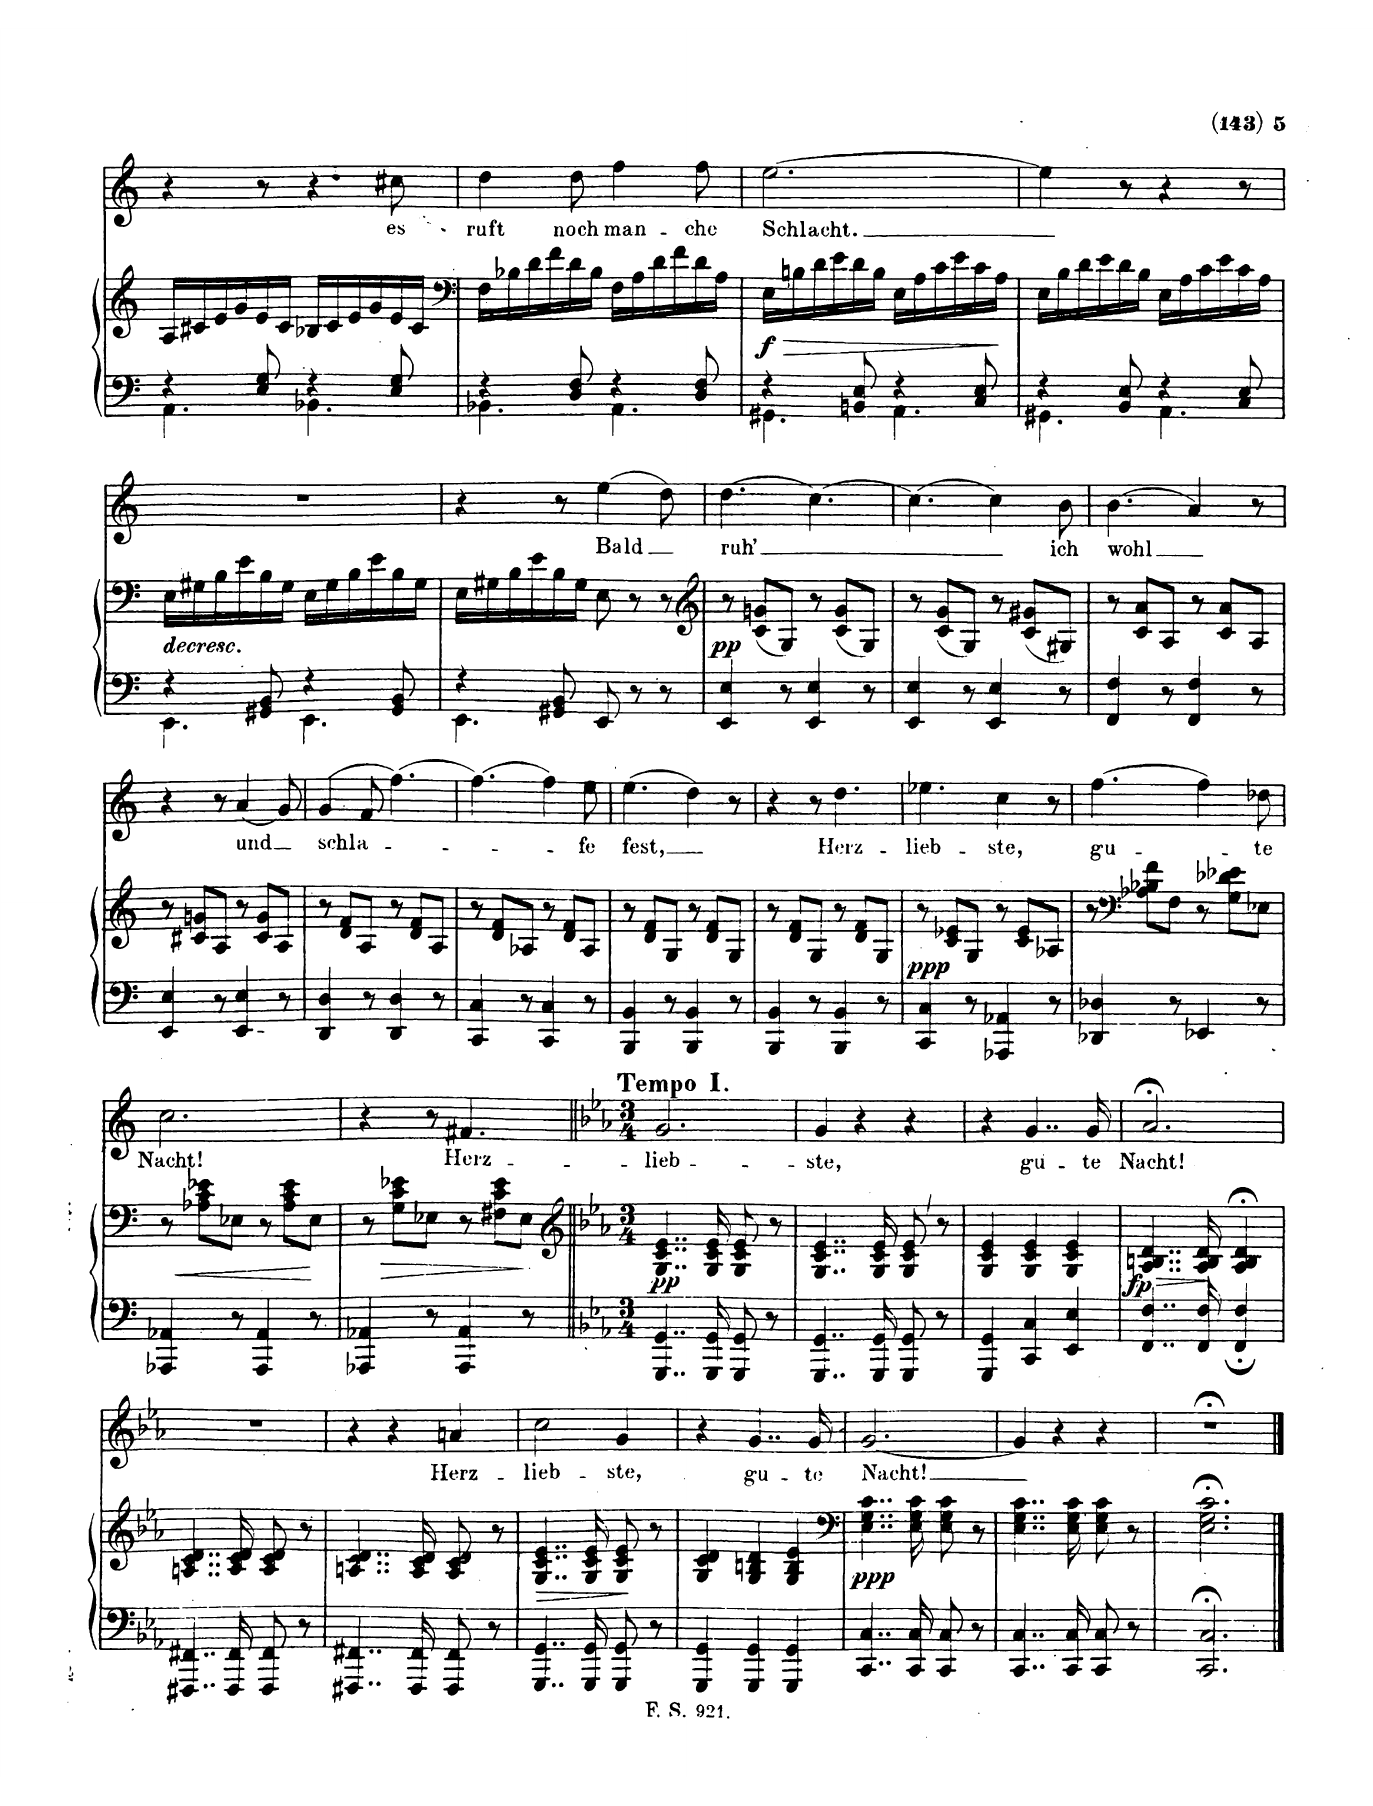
**kern	**kern	**dynam	**kern	**text
*part2	*part2	*part2	*part1	*part1
*staff3	*staff2	*staff2/3	*staff1	*staff1
*I"Piano	*	*	*I"Voice	*
*I'Pno	*	*	*	*
*clefF4	*clefG2	*	*clefG2	*
*k[]	*k[]	*	*k[]	*
*M6/8	*M6/8	*	*M6/8	*
=94	=94	=94	=94	=94
*^	*	*	*	*
4r	4.AA\	16A/LL	.	4r	.
.	.	16c#X/	.	.	.
.	.	16e/	.	.	.
.	.	16g/	.	.	.
8E/ 8G/	.	16e/	.	8r	.
.	.	16c#/JJ	.	.	.
4r	4.BB-X\	16B-X/LL	.	4r	.
.	.	16c#/	.	.	.
.	.	16e/	.	.	.
.	.	16g/	.	.	.
8E/ 8G/	.	16e/	.	8cc#X\	es
.	.	16c#/JJ	.	.	.
=95	=95	=95	=95	=95	=95
*	*	*clefF4	*	*	*
4r	4.BB-X\	16F\LL	.	4dd\	ruft
.	.	16B-X\	.	.	.
.	.	16d\	.	.	.
.	.	16f\	.	.	.
8D/ 8F/	.	16d\	.	8dd\	noch
.	.	16B-\JJ	.	.	.
4r	4.AA\	16F\LL	.	4ff\	man-
.	.	16A\	.	.	.
.	.	16d\	.	.	.
.	.	16f\	.	.	.
8D/ 8F/	.	16d\	.	8ff\	-che
.	.	16A\JJ	.	.	.
=96	=96	=96	=96	=96	=96
!	!	!	!LO:DY:b	!	!
4r	4.GG#X\	16E\LL	f	[2.ee\	Schlacht.
!	!	!	!LO:HP:b	!	!
.	.	16Bn\	>	.	.
.	.	16d\	.	.	.
.	.	16e\	.	.	.
8BBn/ 8E/	.	16d\	.	.	.
.	.	16B\JJ	.	.	.
4r	4.AA\	16E\LL	.	.	.
.	.	16A\	.	.	.
.	.	16c\	.	.	.
.	.	16e\	.	.	.
8C/ 8E/	.	16c\	.	.	.
.	.	16A\JJ	]	.	.
=97	=97	=97	=97	=97	=97
4r	4.GG#X\	16E\LL	.	4ee\]	.
.	.	16B\	.	.	.
.	.	16d\	.	.	.
.	.	16e\	.	.	.
8BB/ 8E/	.	16d\	.	8r	.
.	.	16B\JJ	.	.	.
4r	4.AA\	16E\LL	.	4r	.
.	.	16A\	.	.	.
.	.	16c\	.	.	.
.	.	16e\	.	.	.
8C/ 8E/	.	16c\	.	8r	.
.	.	16A\JJ	.	.	.
=98	=98	=98	=98	=98	=98
!	!	!LO:TX:b:i:t=dim.	!	!	!
4r	4.EE\	16E\LL	.	2.r	.
.	.	16G#X\	.	.	.
.	.	16B\	.	.	.
.	.	16e\	.	.	.
8GG#X/ 8BB/	.	16B\	.	.	.
.	.	16G#\JJ	.	.	.
4r	4.EE\	16E\LL	.	.	.
.	.	16G#\	.	.	.
.	.	16B\	.	.	.
.	.	16e\	.	.	.
8GG#/ 8BB/	.	16B\	.	.	.
.	.	16G#\JJ	.	.	.
=99	=99	=99	=99	=99	=99
4r	4.EE\	16E\LL	.	4r	.
.	.	16G#X\	.	.	.
.	.	16B\	.	.	.
.	.	16e\	.	.	.
8GG#X/ 8BB/	.	16B\	.	8r	.
.	.	16G#\JJ	.	.	.
8EE/	4.ryy	8E\	.	(4ee\	Bald
8r	.	8r	.	.	.
8r	.	8r	.	8dd\)	.
*v	*v	*	*	*	*
=100	=100	=100	=100	=100
*	*clefG2	*	*	*
!	!	!LO:DY:b	!	!
4EE/ 4E/	8r	pp	(4.dd\	ruh’
.	(8c/ 8gn/L	.	.	.
8r	8G/J)	.	.	.
4EE/ 4E/	8r	.	[4.cc\)	.
.	(8c/ 8g/L	.	.	.
8r	8G/J)	.	.	.
=101	=101	=101	=101	=101
4EE/ 4E/	8r	.	4.cc\_	.
.	(8c/ 8g/L	.	.	.
8r	8G/J)	.	.	.
4EE/ 4E/	8r	.	4cc\]	.
.	(8c/ 8g#X/L	.	.	.
8r	8G#X/J)	.	8b\	ich
=102	=102	=102	=102	=102
4FF/ 4F/	8r	.	(4.b\	wohl
.	8c/ 8a/L	.	.	.
8r	8A/J	.	.	.
4FF/ 4F/	8r	.	4a/)	.
.	8c/ 8a/L	.	.	.
8r	8A/J	.	8r	.
=103	=103	=103	=103	=103
4EE/ 4E/	8r	.	4r	.
.	8c#X/ 8gn/L	.	.	.
8r	8A/J	.	8r	.
4EE/ 4E/	8r	.	(4a/	und
.	8c#/ 8g/L	.	.	.
8r	8A/J	.	8g/)	.
=104	=104	=104	=104	=104
4DD/ 4D/	8r	.	(4g/	schla-
.	8d/ 8f/L	.	.	.
8r	8A/J	.	8f/	.
4DD/ 4D/	8r	.	[4.ff\)	.
.	8d/ 8f/L	.	.	.
8r	8A/J	.	.	.
=105	=105	=105	=105	=105
4CC/ 4C/	8r	.	4.ff\_	.
.	8d/ 8f/L	.	.	.
8r	8A-X/J	.	.	.
4CC/ 4C/	8r	.	4ff\]	.
.	8d/ 8f/L	.	.	.
8r	8A-/J	.	8ee\	-fe
=106	=106	=106	=106	=106
4BBB/ 4BB/	8r	.	(4.ee\	fest,
.	8d/ 8f/L	.	.	.
8r	8G/J	.	.	.
4BBB/ 4BB/	8r	.	4dd\)	.
.	8d/ 8f/L	.	.	.
8r	8G/J	.	8r	.
=107	=107	=107	=107	=107
4BBB/ 4BB/	8r	.	4r	.
.	8d/ 8f/L	.	.	.
8r	8G/J	.	8r	.
4BBB/ 4BB/	8r	.	4.dd\	Herz-
.	8d/ 8f/L	.	.	.
8r	8G/J	.	.	.
=108	=108	=108	=108	=108
!	!	!LO:DY:b	!	!
4CC/ 4C/	8r	ppp	4.ee-X\	-lieb-
.	8c/ 8e-X/L	.	.	.
8r	8G/J	.	.	.
4AAA-X/ 4AA-X/	8r	.	4cc\	-ste,
.	8c/ 8e-/L	.	.	.
8r	8A-X/J	.	8r	.
=109	=109	=109	=109	=109
4DD-X/ 4D-X/	8r	.	[4.ff\	gu-
*	*clefF4	*	*	*
.	8A-X\ 8B-X\ 8f\L	.	.	.
8r	8F\J	.	.	.
4EE-X/	8r	.	4ff\]	.
.	8G\ 8d-X\ 8e-X\L	.	.	.
8r	8E-X\J	.	8dd-X\	-te
=110	=110	=110	=110	=110
!	!	!LO:HP:b	!	!
4AAA-X/ 4AA-X/	8r	<	2.cc\	Nacht!
.	8A-X\ 8c\ 8e-X\L	.	.	.
8r	8E-X\J	.	.	.
4AAA-/ 4AA-/	8r	.	.	.
.	8A-\ 8c\ 8e-\L	.	.	.
8r	8E-\J	[	.	.
=111	=111	=111	=111	=111
!	!	!LO:HP:b	!	!
4AAA-X/ 4AA-X/	8r	>	4r	.
.	8G\ 8c\ 8e-X\L	.	.	.
8r	8E-X\J	.	8r	.
4AAA-/ 4AA-/	8r	.	4.f#X/	Herz-
.	8F#X\ 8c\ 8e-\L	.	.	.
8r	8E-\J	]	.	.
=112||	=112||	=112||	=112||	=112||
*	*clefG2	*	*	*
*k[b-e-a-]	*k[b-e-a-]	*	*k[b-e-a-]	*
*M3/4	*M3/4	*	*M3/4	*
*	*^	*	*	*
!	!	!	!	!LO:TX:a:B:t=Tempo I	!
!	!	!	!LO:DY:a=2	!	!
4..GGG/ 4..GG/	4..G/ 4..c/ 4..e-/	4..ryy	pp	2.g/	-lieb-
16GGG/ 16GG/	16e-/	4G/ 4c/	.	.	.
8GGG/ 8GG/	8G/ 8c/ 8e-/	.	.	.	.
8r	8r	.	.	.	.
.	.	16ryy	.	.	.
*	*v	*v	*	*	*
=113	=113	=113	=113	=113
4..GGG/ 4..GG/	4..G/ 4..c/ 4..e-/	.	4g/	-ste,
.	.	.	4r	.
16GGG/ 16GG/	16G/ 16c/ 16e-/	.	.	.
8GGG/ 8GG/	8G/ 8c/ 8e-/	.	4r	.
8r	8r	.	.	.
=114	=114	=114	=114	=114
4GGG/ 4GG/	4G/ 4c/ 4e-/	.	4r	.
4CC/ 4C/	4G/ 4c/ 4e-/	.	4..g/	gu-
4EE-/ 4E-/	4G/ 4c/ 4e-/	.	.	.
.	.	.	16g/	-te
=115	=115	=115	=115	=115
!	!	!LO:HP:b	!	!
!	!	!LO:DY:n=1:b	!	!
4..FF/ 4..F/	4..A-/ 4..B-/ 4..d/	> fp	2.a-;</	Nacht!
16FF/ 16F/	16A-/ 16B-/ 16d/	]	.	.
4FF/; 4F/;	4A-/;< 4B-/;< 4d/;<	.	.	.
=116	=116	=116	=116	=116
4..FFF#X/ 4..FF#X/	4..An/ 4..c/ 4..d/	.	2.r	.
16FFF#/ 16FF#/	16A/ 16c/ 16d/	.	.	.
8FFF#/ 8FF#/	8A/ 8c/ 8d/	.	.	.
8r	8r	.	.	.
=117	=117	=117	=117	=117
4..FFF#X/ 4..FF#X/	4..An/ 4..c/ 4..d/	.	4r	.
.	.	.	4r	.
16FFF#/ 16FF#/	16A/ 16c/ 16d/	.	.	.
8FFF#/ 8FF#/	8A/ 8c/ 8d/	.	4an/	Herz-
8r	8r	.	.	.
=118	=118	=118	=118	=118
!	!	!LO:HP:b	!	!
4..GGG/ 4..GG/	4..G/ 4..c/ 4..e-/	>	2cc\	-lieb-
16GGG/ 16GG/	16G/ 16c/ 16e-/	.	.	.
8GGG/ 8GG/	8G/ 8c/ 8e-/	]	4g/	-ste,
8r	8r	.	.	.
=119	=119	=119	=119	=119
4GGG/ 4GG/	4G/ 4c/ 4d/	.	4r	.
4GGG/ 4GG/	4G/ 4Bn/ 4d/	.	4..g/	gu-
4GGG/ 4GG/	4G/ 4B/ 4e-/	.	.	.
.	.	.	16g/	-te
=120	=120	=120	=120	=120
*	*clefF4	*	*	*
!	!	!LO:DY:b	!	!
4..CC/ 4..C/	4..E-\ 4..G\ 4..c\	ppp	[2.g/	Nacht!
16CC/ 16C/	16E-\ 16G\ 16c\	.	.	.
8CC/ 8C/	8E-\ 8G\ 8c\	.	.	.
8r	8r	.	.	.
=121	=121	=121	=121	=121
4..CC/ 4..C/	4..E-\ 4..G\ 4..c\	.	4g/]	.
.	.	.	4r	.
16CC/ 16C/	16E-\ 16G\ 16c\	.	.	.
8CC/ 8C/	8E-\ 8G\ 8c\	.	4r	.
8r	8r	.	.	.
=122	=122	=122	=122	=122
2.CC/; 2.C/;	2.E-\;< 2.G\;< 2.c\;<	.	2.r;<	.
==	==	==	==	==
*-	*-	*-	*-	*-
